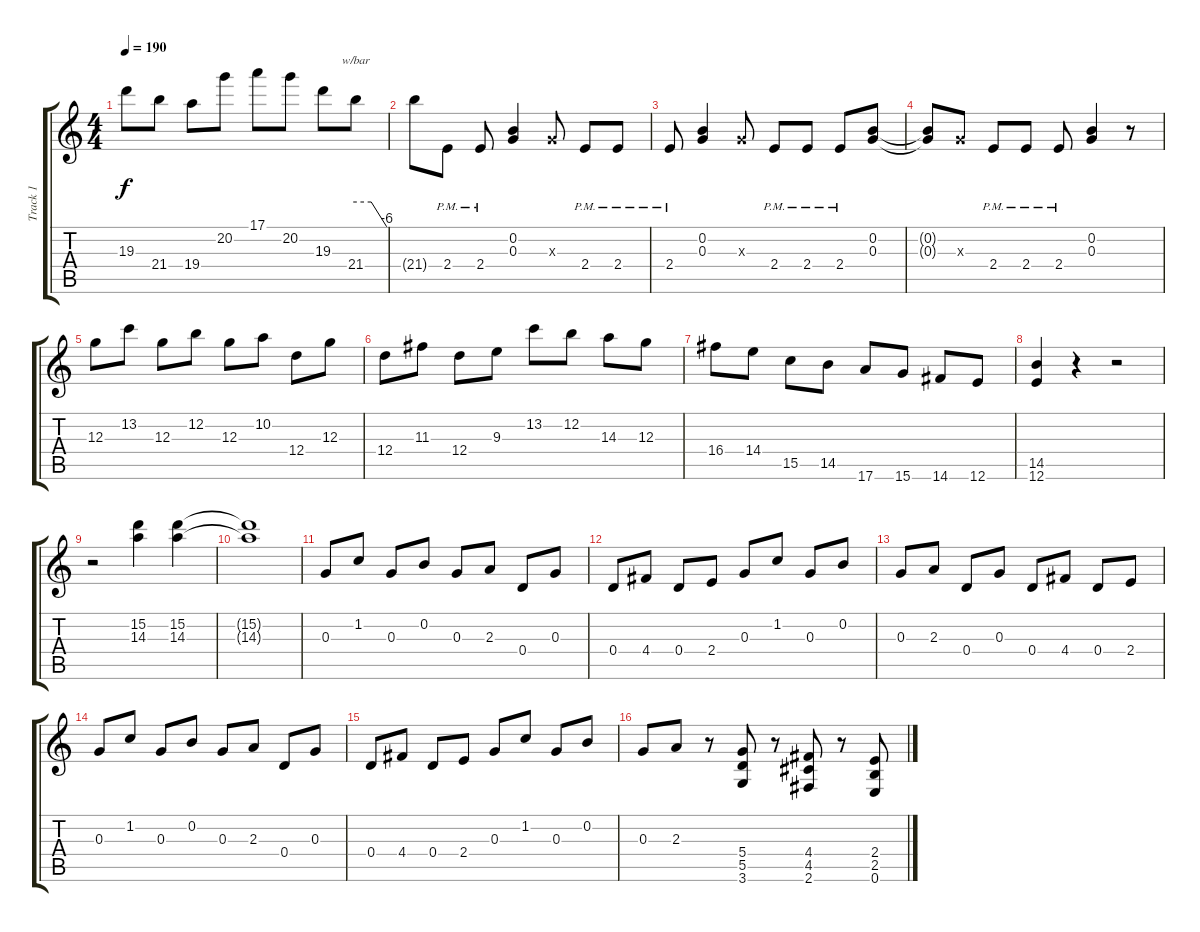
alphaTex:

\track ("Track 1" "Track 1") {instrument overdrivenguitar}
\staff {score tabs}
\tuning (E4 B3 G3 D3 A2 E2) {hide}
\ts (4 4)
\tempo 190
\clef g2
\ks c
19.3.8{dy f} 21.4.8 19.4.8 20.2.8 17.1.8 20.2.8 19.3.8 21.4.8{tbe (custom default 0 0 30 0 60 -24)} |
21.4{t}.8 2.4{pm}.8 2.4{pm}.8 (0.2 0.3).4 0.3{x}.8 2.4{pm}.8 2.4{pm}.8 |
2.4{pm}.8 (0.2 0.3).4 0.3{x}.8 2.4{pm}.8 2.4{pm}.8 2.4{pm}.8 (0.2 0.3).8 |
(0.2{t} 0.3{t}).8 0.3{x}.8 2.4{pm}.8 2.4{pm}.8 2.4{pm}.8 (0.2 0.3).4 r.8 |
12.3.8 13.2.8 12.3.8 12.2.8 12.3.8 10.2.8 12.4.8 12.3.8 |
12.4.8 11.3.8 12.4.8 9.3.8 13.2.8 12.2.8 14.3.8 12.3.8 |
16.4.8 14.4.8 15.5.8 14.5.8 17.6.8 15.6.8 14.6.8 12.6.8 |
(14.5 12.6).4 r.4 r.2 |
r.2 (15.2 14.3).4 (15.2 14.3).4 |
(15.2{t} 14.3{t}).1 |
0.3.8 1.2.8 0.3.8 0.2.8 0.3.8 2.3.8 0.4.8 0.3.8 |
0.4.8 4.4.8 0.4.8 2.4.8 0.3.8 1.2.8 0.3.8 0.2.8 |
0.3.8 2.3.8 0.4.8 0.3.8 0.4.8 4.4.8 0.4.8 2.4.8 |
0.3.8 1.2.8 0.3.8 0.2.8 0.3.8 2.3.8 0.4.8 0.3.8 |
0.4.8 4.4.8 0.4.8 2.4.8 0.3.8 1.2.8 0.3.8 0.2.8 |
0.3.8 2.3.8 r.8 (5.4 5.5 3.6).8 r.8 (4.4 4.5 2.6).8 r.8 (2.4 2.5 0.6).8
